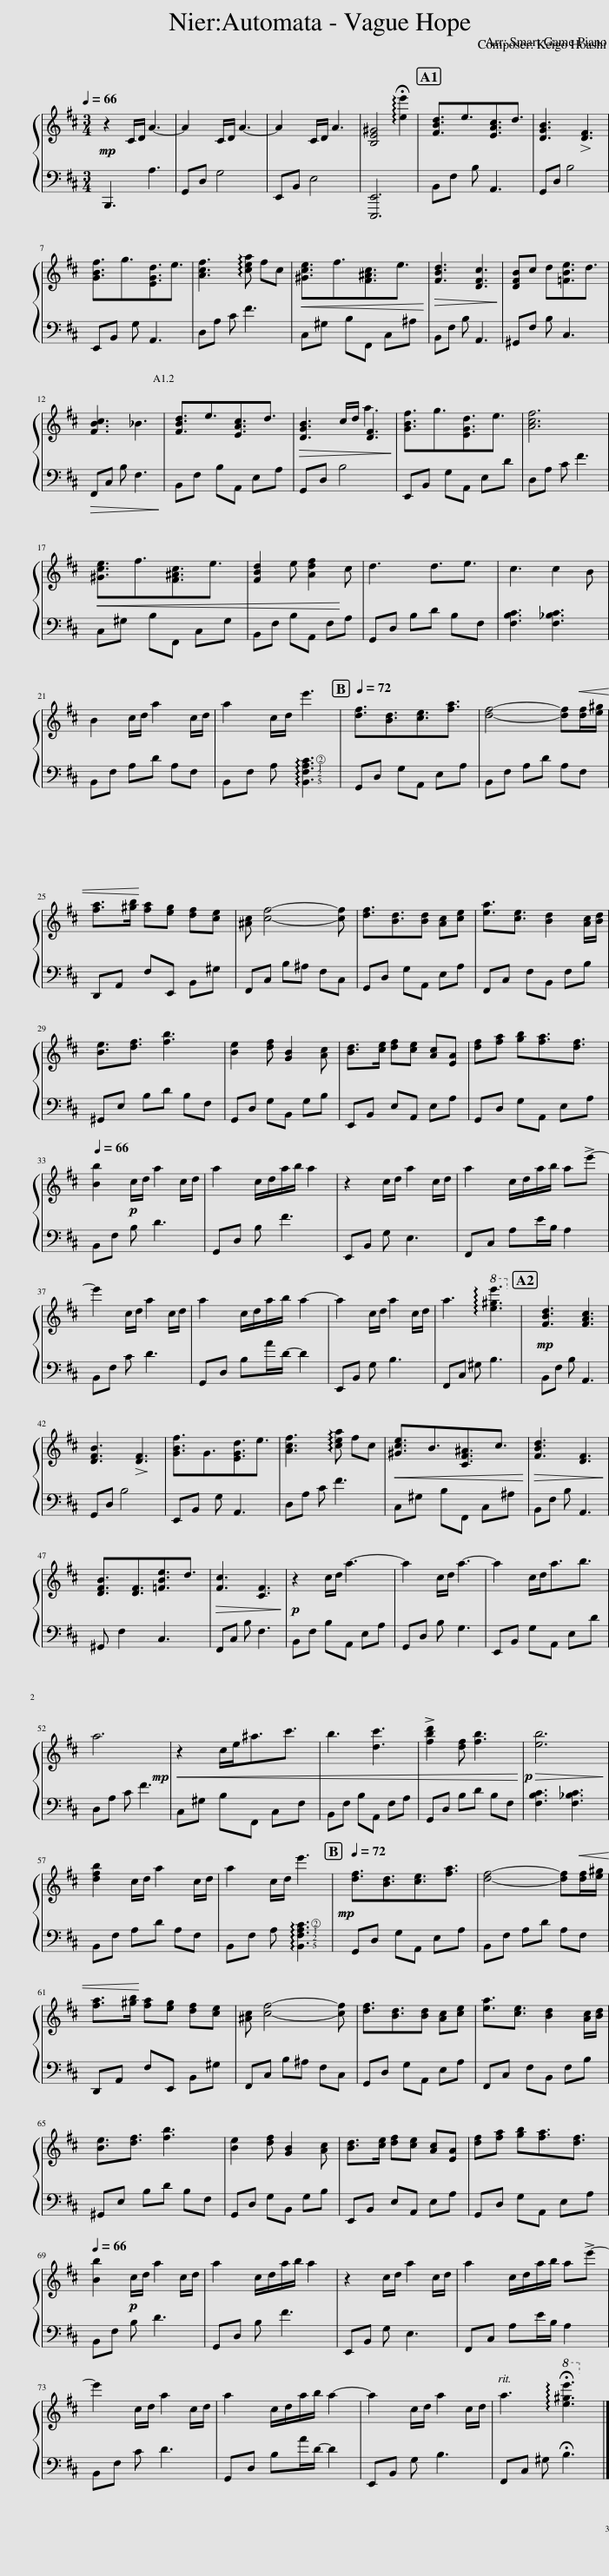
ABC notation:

X:1
%%score { ( 1 3 ) | 2 }
L:1/8
Q:1/4=66
M:3/4
I:linebreak $
K:D
V:1 treble
V:3 treble
V:2 bass
V:1
 z2 C/D/ A3- | A2 C/D/ A3- | A2 C/D/ A3 | [B,E^G]4 !arpeggio!!fermata![ee']2 | [FBd]3/2e3/2[EAc]3/2d3/2 | %5
 [DGB]3!>(! [DF]3!>)! |$ [GBf]3/2g3/2[EGd]3/2e3/2 | [Acf]3 !arpeggio![cea] fc |!<(! [^Gce]3/2f3/2[F^Ac]3/2e3/2!<)! |!>(! [FBd]3 [DFc]3!>)! | %10
 [DFB]c d[=FBe]3/2d3/2 |$ [FBc]3 _B3 | [FBd]3/2e3/2[EAc]3/2d3/2 |!>(! [DGB]3 [DF]3!>)! | [GBf]3/2g3/2[EGd]3/2e3/2 | %15
 [Acf]6 |$!<(! [^Gce]3/2f3/2[F^Ac]3/2e3/2 | [FBd]2 e [Adf]2!<)! c | d3 d3/2e3/2 | c3 c2 B |$ %20
 B2 c/d/ a2 c/d/ | a2 c/d/ e'3 |[Q:1/4=72] [df]3/2[Bd]3/2[ce]3/2[fa]3/2 | [df]4- [df]!<(![df]/[e^g]/ |$ [fa]>[^gb]!<)! [fa][eg] [df][ce] | %25
 [^Ac] [cf]4- [cf] | [df]3/2[Bd]3/2[Bd] [Ac][ce] | [ea]3/2[ce]3/2 [Bd]2 [Ac]/[Bd]/ |$ [Be]3/2[df]3/2 [fb]3 | [Be]2 [df] [GB]2 [Ac] | %30
 [Bd]>[ce] [df][ce] [Ac][EA] | [df][fa] [gb][fa]3/2[df]3/2 |$[Q:1/4=66] [Bb]2 c/d/ a2 c/d/ | a2 c/d/a/b/ a2 | z2 c/d/ a2 c/d/ | %35
 a2 c/d/a/b/ a!>!e'- |$ e'2 c/d/ a2 c/d/ | a2 c/d/a/b/ a2- | a2 c/d/ a2 c/d/ | a3!8va(! !arpeggio![e'^g'e'']3!8va)! | %40
!mp! [FBd]3 [FAc]3 |$ [DFB]3!>(! [DF]3!>)! | [GBf]3/2G3/2[EGd]3/2e3/2 | [Acf]3 !arpeggio![cea] fc |!<(! [^Gce]3/2B3/2[CF^A]3/2c3/2!<)! | %45
!>(! [FBd]3 [DF]3!>)! |$ [DFB]3/2[DF]3/2[=FBe]3/2d3/2 |!>(! [Fc]3 [CF]3!>)! | z2 c/d/ a3- | a2 c/d/ a3- | %50
 a2 c/d<ab3/2 |$ a6 |!<(! z2 c/e<^ac'3/2 | b3 [dc']3 | !>![fbd']2 [df] [fb]3!<)! | %55
 [eb]6 |$ [dfb]2 c/d/ a2 c/d/ | a2 c/d/ e'3 |!mp![Q:1/4=72] [df]3/2[Bd]3/2[ce]3/2[fa]3/2 | [df]4- [df]!<(![df]/[e^g]/ |$ %60
 [fa]>[^gb]!<)! [fa][eg] [df][ce] | [^Ac] [cf]4- [cf] | [df]3/2[Bd]3/2[Bd] [Ac][ce] | [ea]3/2[ce]3/2 [Bd]2 [Ac]/[Bd]/ |$ [Be]3/2[df]3/2 [fb]3 | %65
 [Be]2 [df] [GB]2 [Ac] | [Bd]>[ce] [df][ce] [Ac][EA] | [df][fa] [gb][fa]3/2[df]3/2 |$[Q:1/4=66] [Bb]2 c/d/ a2 c/d/ | a2 c/d/a/b/ a2 | %70
 z2 c/d/ a2 c/d/ | a2 c/d/a/b/ a!>!e'- |$ e'2 c/d/ a2 c/d/ | a2 c/d/a/b/ a2- | a2 c/d/ a2 c/d/ | %75
 a3!8va(! !arpeggio!!fermata![e'^g'e'']3!8va)! |] %76
V:2
!mp! B,,,3 A,3 | G,,D, G,4 | E,,B,, E,4 | [E,,,E,,]6 | B,,F, B, A,,3 | %5
 G,,D, B,4 |$ E,,B,, G, A,,3 | D,A, C F3 | C,^G, B,F,, C,^A, | B,,F, B, A,,3 | %10
 ^G,,F, B, C,3 |$!>(! F,,C, B, F,3!>)! | B,,F, B,A,, E,A, | G,,D, B,4 | E,,B,, G,A,, E,D | %15
 D,A, C F3 |$ C,^G, B,F,, C,G, | B,,F, B,A,, F,A, | G,,D, B,D B,F, | [F,B,C]3 [F,_B,C]3 |$ %20
 B,,F, A,D A,F, | B,,F, A, !arpeggio!!5!!2!!1![B,,F,A,C]3 | G,,D, G,A,, E,A, | B,,F, A,D A,F, |$ D,,A,, F,E,, B,,^G, | %25
 F,,C, B,^A, F,C, | G,,D, G,A,, E,A, | F,,C, F,B,, F,B, |$ ^G,,E, B,D B,F, | G,,D, G,B,, G,B, | %30
 E,,B,, E,A,, E,A, | G,,D, G,A,, E,A, |$ B,,F,!p! B, D3 | G,,D, B, F3 | E,,B,, G, E,3 | %35
 F,,C, A,E/B,/ A,2 |$ B,,F, C D3 | G,,D, B,A/D/- D2 | E,,B,, G, B,3 | F,,C, ^G, B,3 | %40
 B,,F, B, A,,3 |$ G,,D, B,4 | E,,B,, G, A,,3 | D,A, C F3 | C,^G, B,F,, C,^A, | %45
 B,,F, B, A,,3 |$ ^G,, F,2 C,3 | F,,C, B, F,3 |!p! B,,F, B,A,, E,A, | G,,D, B, G,3 | %50
 E,,B,, G,A,, E,D |$ D,A, C!mp! F3 | C,^G, B,F,, C,F, | B,,F, B,A,, F,A, | G,,D, B,D B,F, | %55
!p!!>(! [F,B,C]3 [F,_B,C]3!>)! |$ B,,F, A,D A,F, | B,,F, A, !arpeggio!!5!!2!!1![B,,F,A,C]3 | G,,D, G,A,, E,A, | B,,F, A,D A,F, |$ %60
 D,,A,, F,E,, B,,^G, | F,,C, B,^A, F,C, | G,,D, G,A,, E,A, | F,,C, F,B,, F,B, |$ ^G,,E, B,D B,F, | %65
 G,,D, G,B,, G,B, | E,,B,, E,A,, E,A, | G,,D, G,A,, E,A, |$ B,,F,!p! B, D3 | G,,D, B, F3 | %70
 E,,B,, G, E,3 | F,,C, A,E/B,/ A,2 |$ B,,F, C D3 | G,,D, B,A/D/- D2 | E,,B,, G, B,3 | %75
 F,,C, ^G, !fermata!B,3 |] %76
V:3
 x6 | x6 | x6 | x6 | x6 | %5
 x6 |$ x6 | x6 | x6 | x6 | %10
 x6 |$ x6 | x6 | x2 c/d/ a3 | x6 | %15
 x6 |$ x6 | x6 | x6 | x6 |$ %20
 x6 | x6 | x6 | x6 |$ x6 | %25
 x6 | x6 | x6 |$ x6 | x6 | %30
 x6 | x6 |$ x6 | x6 | x6 | %35
 x6 |$ x6 | x6 | x6 | x3!8va(! x3!8va)! | %40
 x6 |$ x6 | x6 | x6 | x6 | %45
 x6 |$ x6 | x6 | x6 | x6 | %50
 x6 |$ x6 | x6 | x6 | x6 | %55
 x6 |$ x6 | x6 | x6 | x6 |$ %60
 x6 | x6 | x6 | x6 |$ x6 | %65
 x6 | x6 | x6 |$ x6 | x6 | %70
 x6 | x6 |$ x6 | x6 | x6 | %75
 x3!8va(! x3!8va)! |] %76
